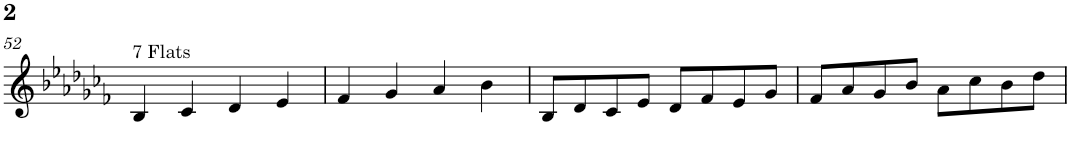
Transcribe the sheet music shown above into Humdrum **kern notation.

**kern
*part1
*staff1
*I"Alto Saxophone
*I'A. Sax.
!!LO:PB:g=z
*clefG2
*Trd5c9
*k[b-e-a-d-g-c-f-]
*M4/4
=52
!LO:TX:a:t=7 Flats
4B-/
4c-/
4d-/
4e-/
=53
4f-/
4g-/
4a-/
4b-\
=54
8B-/L
8d-/
8c-/
8e-/J
8d-/L
8f-/
8e-/
8g-/J
=55
8f-/L
8a-/
8g-/
8b-/J
8a-\L
8cc-\
8b-\
8dd-\J
=
*-
